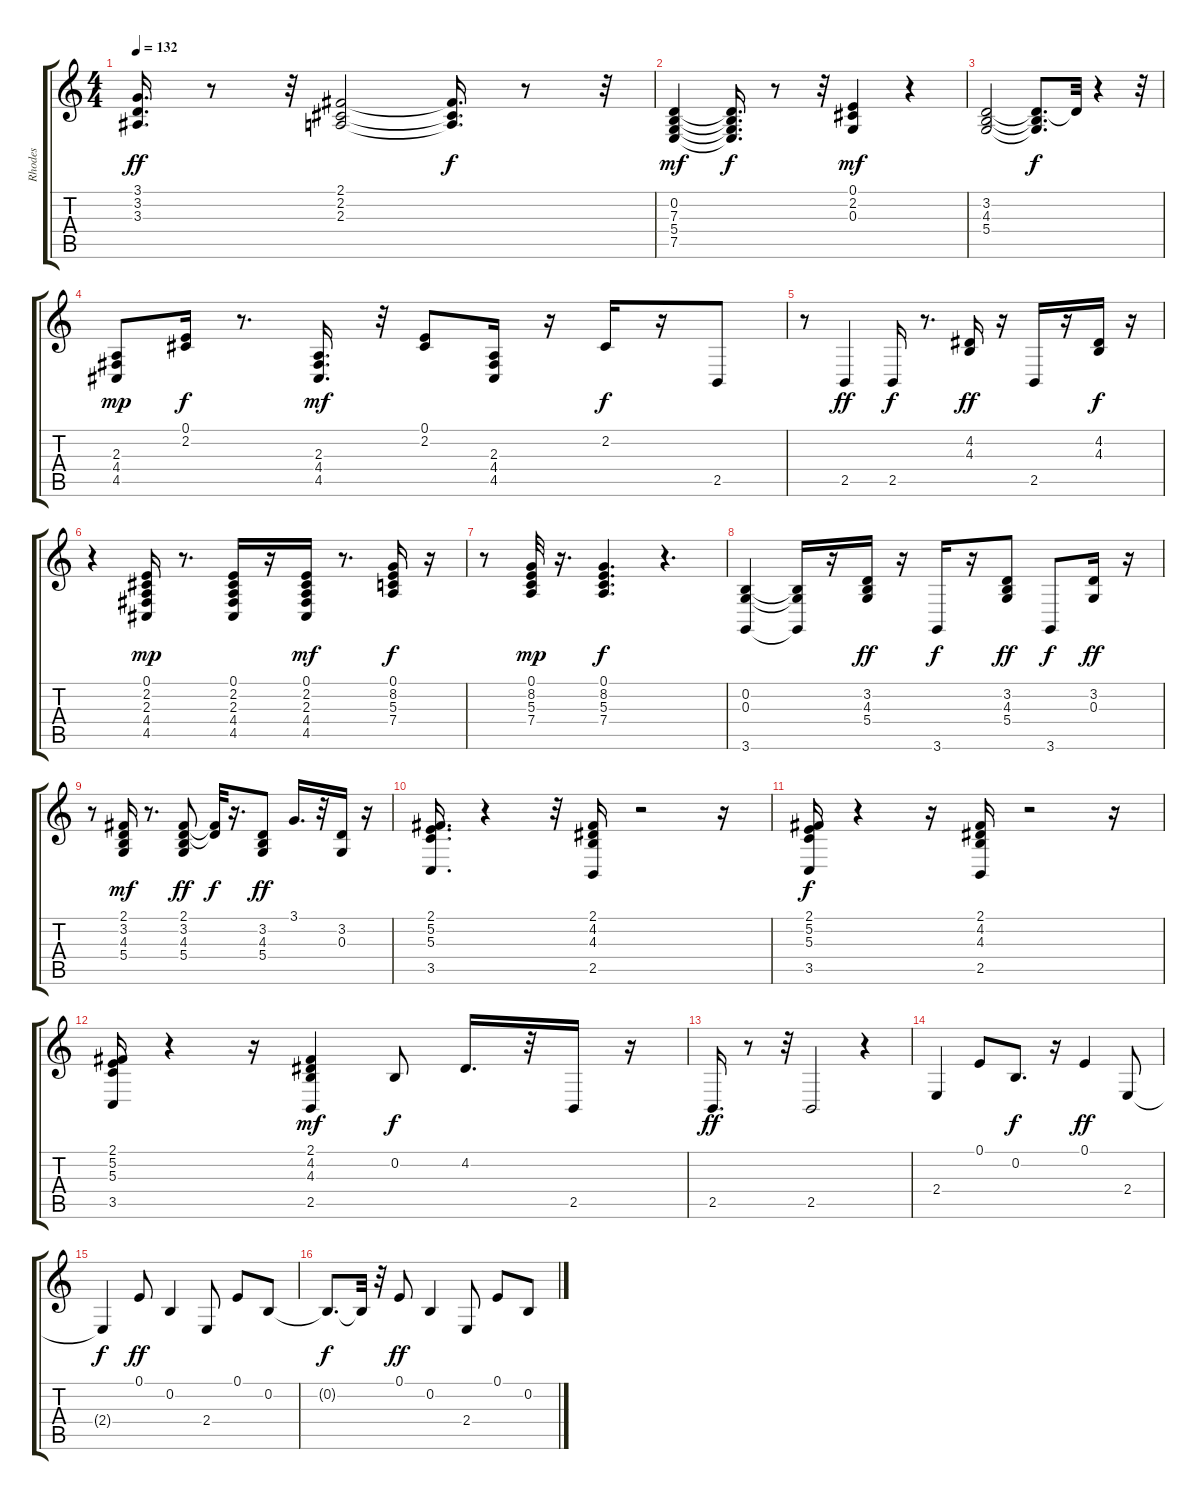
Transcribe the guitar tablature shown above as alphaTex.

\track ("Rhodes" "Rhodes") {instrument electricpiano1}
\staff {score tabs}
\tuning (E4 B3 G3 D3 A2 E2) {hide}
\ts (4 4)
\tempo 132
\clef g2
\ks c
(3.1 3.2 3.3).16{d dy ff} r.8 r.32 (2.1 2.2 2.3).2 (2.1{t} 2.2{t} 2.3{t}).16{d dy f} r.8 r.32 |
(0.2 7.3 5.4 7.5).4{dy mf} (0.2{t} 7.3{t} 5.4{t} 7.5{t}).16{d dy f} r.8 r.32 (0.1 2.2 0.3).4{dy mf} r.4 |
(3.2 4.3 5.4).2 (3.2{t} 4.3{t} 5.4{t}).8{d dy f} 3.2{t}.32 r.4 r.32 |
(2.3 4.4 4.5).8{dy mp} (0.1 2.2).16{dy f} r.8{d} (2.3 4.4 4.5).16{d dy mf} r.32 (0.1 2.2).8 (2.3 4.4 4.5).16 r.16 2.2.16{dy f} r.16 2.5.8 |
r.8 2.5.4{dy ff} 2.5.16{dy f} r.8{d} (4.2 4.3).16{dy ff} r.16 2.5.16 r.16 (4.2 4.3).16{dy f} r.16 |
r.4 (0.1 2.2 2.3 4.4 4.5).16{dy mp} r.8{d} (0.1 2.2 2.3 4.4 4.5).16 r.16 (0.1 2.2 2.3 4.4 4.5).16{dy mf} r.8{d} (0.1 8.2 5.3 7.4).16{dy f} r.16 |
r.8 (0.1 8.2 5.3 7.4).32{dy mp} r.16{d} (0.1 8.2 5.3 7.4).4{d dy f} r.4{d} |
(0.2 0.3 3.6).4 (0.2{t} 0.3{t} 3.6{t}).16 r.16 (3.2 4.3 5.4).16{dy ff} r.16 3.6.16{dy f} r.16 (3.2 4.3 5.4).8{dy ff} 3.6.8{dy f} (3.2 0.3).16{dy ff} r.16 |
r.8 (2.1 3.2 4.3 5.4).16{dy mf} r.8{d} (2.1 3.2 4.3 5.4).8{dy ff} (2.1{t} 3.2{t}).32{dy f} r.16{d} (3.2 4.3 5.4).8{dy ff} 3.1.16{d} r.32 (3.2 0.3).16 r.16 |
(2.1 5.2 5.3 3.5).16{d} r.4 r.32 (2.1 4.2 4.3 2.5).16 r.2 r.16 |
(2.1 5.2 5.3 3.5).16{dy f} r.4 r.16 (2.1 4.2 4.3 2.5).16 r.2 r.16 |
(2.1 5.2 5.3 3.5).16 r.4 r.16 (2.1 4.2 4.3 2.5).4{dy mf} 0.2.8{dy f} 4.2.16{d} r.32 2.5.16 r.16 |
2.5.16{d dy ff} r.8 r.32 2.5.2 r.4 |
2.4.4 0.1.8 0.2.8{d dy f} r.16 0.1.4{dy ff} 2.4.8 |
2.4{t}.4{dy f} 0.1.8{dy ff} 0.2.4 2.4.8 0.1.8 0.2.8 |
0.2{t}.8{d dy f} 0.2{t}.32 r.32 0.1.8{dy ff} 0.2.4 2.4.8 0.1.8 0.2.8
